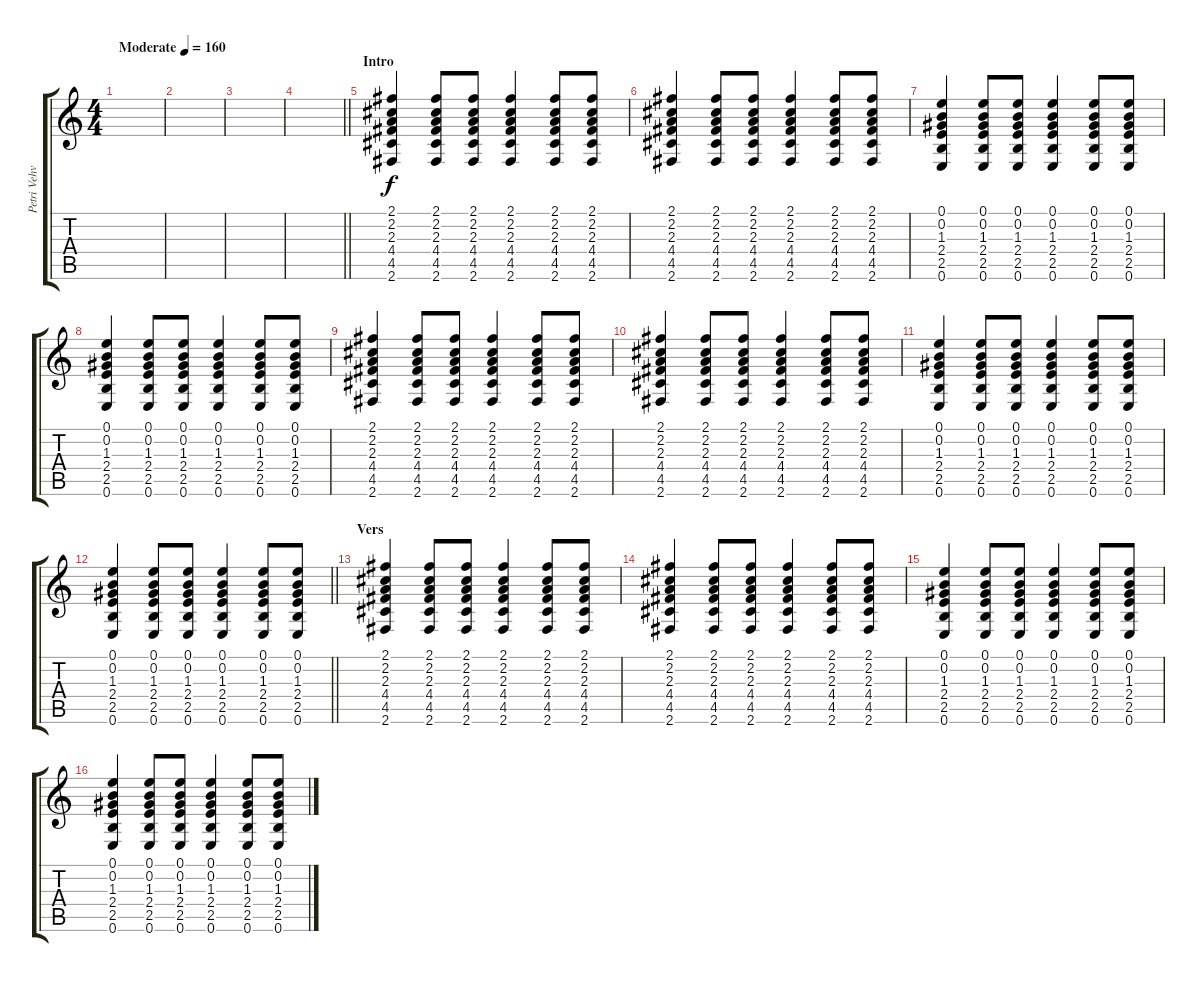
\track ("Petri Vehviläinen" "Petri Vehv") {instrument acousticguitarsteel}
\staff {score tabs}
\tuning (E4 B3 G3 D3 A2 E2) {hide}
\ts (4 4)
\tempo (160 "Moderate")
\clef g2
\ks c
|
|
|
\barLineRight lightlight
|
\section ("" "Intro")
(2.1 2.2 2.3 4.4 4.5 2.6).4 (2.1 2.2 2.3 4.4 4.5 2.6).8 (2.1 2.2 2.3 4.4 4.5 2.6).8 (2.1 2.2 2.3 4.4 4.5 2.6).4 (2.1 2.2 2.3 4.4 4.5 2.6).8 (2.1 2.2 2.3 4.4 4.5 2.6).8 |
(2.1 2.2 2.3 4.4 4.5 2.6).4 (2.1 2.2 2.3 4.4 4.5 2.6).8 (2.1 2.2 2.3 4.4 4.5 2.6).8 (2.1 2.2 2.3 4.4 4.5 2.6).4 (2.1 2.2 2.3 4.4 4.5 2.6).8 (2.1 2.2 2.3 4.4 4.5 2.6).8 |
(0.1 0.2 1.3 2.4 2.5 0.6).4 (0.1 0.2 1.3 2.4 2.5 0.6).8 (0.1 0.2 1.3 2.4 2.5 0.6).8 (0.1 0.2 1.3 2.4 2.5 0.6).4 (0.1 0.2 1.3 2.4 2.5 0.6).8 (0.1 0.2 1.3 2.4 2.5 0.6).8 |
(0.1 0.2 1.3 2.4 2.5 0.6).4 (0.1 0.2 1.3 2.4 2.5 0.6).8 (0.1 0.2 1.3 2.4 2.5 0.6).8 (0.1 0.2 1.3 2.4 2.5 0.6).4 (0.1 0.2 1.3 2.4 2.5 0.6).8 (0.1 0.2 1.3 2.4 2.5 0.6).8 |
(2.1 2.2 2.3 4.4 4.5 2.6).4 (2.1 2.2 2.3 4.4 4.5 2.6).8 (2.1 2.2 2.3 4.4 4.5 2.6).8 (2.1 2.2 2.3 4.4 4.5 2.6).4 (2.1 2.2 2.3 4.4 4.5 2.6).8 (2.1 2.2 2.3 4.4 4.5 2.6).8 |
(2.1 2.2 2.3 4.4 4.5 2.6).4 (2.1 2.2 2.3 4.4 4.5 2.6).8 (2.1 2.2 2.3 4.4 4.5 2.6).8 (2.1 2.2 2.3 4.4 4.5 2.6).4 (2.1 2.2 2.3 4.4 4.5 2.6).8 (2.1 2.2 2.3 4.4 4.5 2.6).8 |
(0.1 0.2 1.3 2.4 2.5 0.6).4 (0.1 0.2 1.3 2.4 2.5 0.6).8 (0.1 0.2 1.3 2.4 2.5 0.6).8 (0.1 0.2 1.3 2.4 2.5 0.6).4 (0.1 0.2 1.3 2.4 2.5 0.6).8 (0.1 0.2 1.3 2.4 2.5 0.6).8 |
\barLineRight lightlight
(0.1 0.2 1.3 2.4 2.5 0.6).4 (0.1 0.2 1.3 2.4 2.5 0.6).8 (0.1 0.2 1.3 2.4 2.5 0.6).8 (0.1 0.2 1.3 2.4 2.5 0.6).4 (0.1 0.2 1.3 2.4 2.5 0.6).8 (0.1 0.2 1.3 2.4 2.5 0.6).8 |
\section ("" "Vers")
(2.1 2.2 2.3 4.4 4.5 2.6).4 (2.1 2.2 2.3 4.4 4.5 2.6).8 (2.1 2.2 2.3 4.4 4.5 2.6).8 (2.1 2.2 2.3 4.4 4.5 2.6).4 (2.1 2.2 2.3 4.4 4.5 2.6).8 (2.1 2.2 2.3 4.4 4.5 2.6).8 |
(2.1 2.2 2.3 4.4 4.5 2.6).4 (2.1 2.2 2.3 4.4 4.5 2.6).8 (2.1 2.2 2.3 4.4 4.5 2.6).8 (2.1 2.2 2.3 4.4 4.5 2.6).4 (2.1 2.2 2.3 4.4 4.5 2.6).8 (2.1 2.2 2.3 4.4 4.5 2.6).8 |
(0.1 0.2 1.3 2.4 2.5 0.6).4 (0.1 0.2 1.3 2.4 2.5 0.6).8 (0.1 0.2 1.3 2.4 2.5 0.6).8 (0.1 0.2 1.3 2.4 2.5 0.6).4 (0.1 0.2 1.3 2.4 2.5 0.6).8 (0.1 0.2 1.3 2.4 2.5 0.6).8 |
(0.1 0.2 1.3 2.4 2.5 0.6).4 (0.1 0.2 1.3 2.4 2.5 0.6).8 (0.1 0.2 1.3 2.4 2.5 0.6).8 (0.1 0.2 1.3 2.4 2.5 0.6).4 (0.1 0.2 1.3 2.4 2.5 0.6).8 (0.1 0.2 1.3 2.4 2.5 0.6).8
